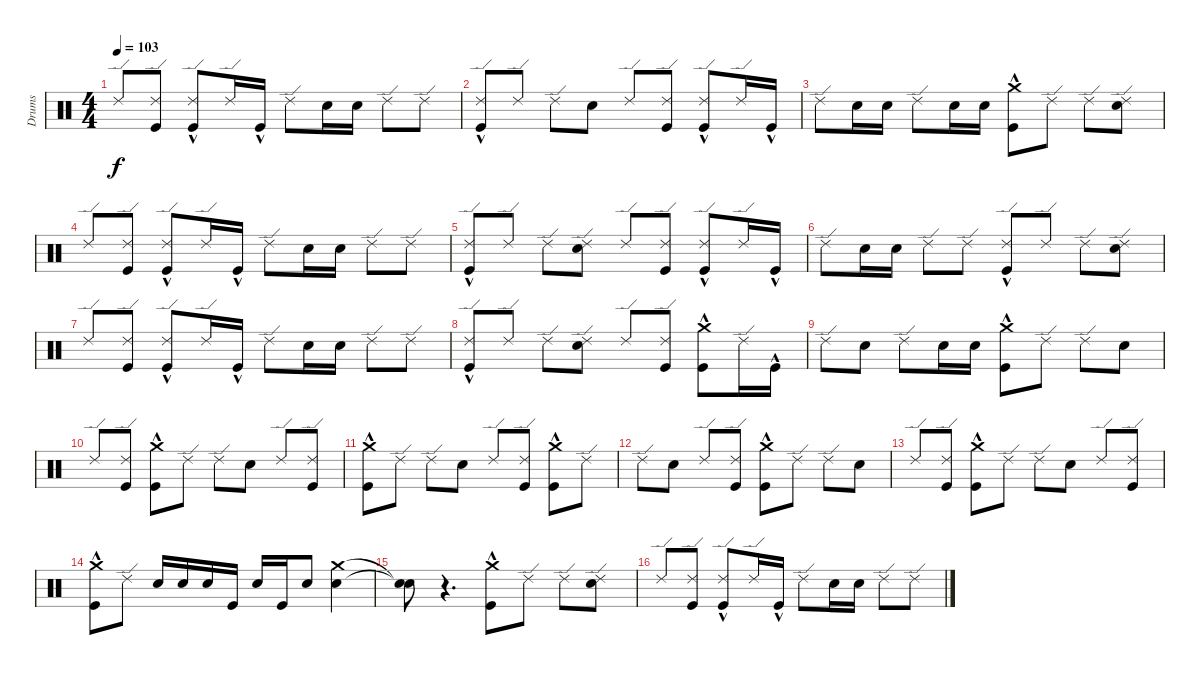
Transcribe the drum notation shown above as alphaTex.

\track ("Drums" "Drums") {instrument percussion}
\staff {score}
\articulation defaults
\ts (4 4)
\tempo 103
\clef neutral
\ks c "Ride (edge) 2".8{dy f}
("Kick (hit)" "Ride (edge) 2").8 ("Kick (hit)"{hac} "Ride (edge) 2").8 "Ride (edge) 2".16 "Kick (hit)"{hac}.16 "Ride (edge) 2".8 "Electric Snare (hit)".16 "Electric Snare (hit)".16 "Ride (edge) 2".8 "Ride (edge) 2".8 |
("Kick (hit)"{hac} "Ride (edge) 2").8 "Ride (edge) 2".8 "Ride (edge) 2".8 "Electric Snare (hit)".8 "Ride (edge) 2".8 ("Kick (hit)" "Ride (edge) 2").8 ("Kick (hit)"{hac} "Ride (edge) 2").8 "Ride (edge) 2".16 "Kick (hit)"{hac}.16 |
"Ride (edge) 2".8 "Electric Snare (hit)".16 "Electric Snare (hit)".16 "Ride (edge) 2".8 "Electric Snare (hit)".16 "Electric Snare (hit)".16 ("Kick (hit)"{hac} "Crash medium (hit)").8 "Ride (edge) 2".8 "Ride (edge) 2".8 ("Electric Snare (hit)" "Ride (edge) 2").8 |
"Ride (edge) 2".8 ("Kick (hit)" "Ride (edge) 2").8 ("Kick (hit)"{hac} "Ride (edge) 2").8 "Ride (edge) 2".16 "Kick (hit)"{hac}.16 "Ride (edge) 2".8 "Electric Snare (hit)".16 "Electric Snare (hit)".16 "Ride (edge) 2".8 "Ride (edge) 2".8 |
("Kick (hit)"{hac} "Ride (edge) 2").8 "Ride (edge) 2".8 "Ride (edge) 2".8 ("Electric Snare (hit)" "Ride (edge) 2").8 "Ride (edge) 2".8 ("Kick (hit)" "Ride (edge) 2").8 ("Kick (hit)"{hac} "Ride (edge) 2").8 "Ride (edge) 2".16 "Kick (hit)"{hac}.16 |
"Ride (edge) 2".8 "Electric Snare (hit)".16 "Electric Snare (hit)".16 "Ride (edge) 2".8 "Ride (edge) 2".8 ("Kick (hit)"{hac} "Ride (edge) 2").8 "Ride (edge) 2".8 "Ride (edge) 2".8 ("Electric Snare (hit)" "Ride (edge) 2").8 |
"Ride (edge) 2".8 ("Kick (hit)" "Ride (edge) 2").8 ("Kick (hit)"{hac} "Ride (edge) 2").8 "Ride (edge) 2".16 "Kick (hit)"{hac}.16 "Ride (edge) 2".8 "Electric Snare (hit)".16 "Electric Snare (hit)".16 "Ride (edge) 2".8 "Ride (edge) 2".8 |
("Kick (hit)"{hac} "Ride (edge) 2").8 "Ride (edge) 2".8 "Ride (edge) 2".8 ("Electric Snare (hit)" "Ride (edge) 2").8 "Ride (edge) 2".8 ("Kick (hit)" "Ride (edge) 2").8 ("Kick (hit)"{hac} "Crash medium (hit)").8 "Ride (edge) 2".16 "Kick (hit)"{hac}.16 |
"Ride (edge) 2".8 "Electric Snare (hit)".8 "Ride (edge) 2".8 "Electric Snare (hit)".16 "Electric Snare (hit)".16 ("Kick (hit)"{hac} "Crash medium (hit)").8 "Ride (edge) 2".8 "Ride (edge) 2".8 "Electric Snare (hit)".8 |
"Ride (edge) 2".8 ("Kick (hit)" "Ride (edge) 2").8 ("Kick (hit)"{hac} "Crash medium (hit)").8 "Ride (edge) 2".8 "Ride (edge) 2".8 "Electric Snare (hit)".8 "Ride (edge) 2".8 ("Kick (hit)" "Ride (edge) 2").8 |
("Kick (hit)"{hac} "Crash medium (hit)").8 "Ride (edge) 2".8 "Ride (edge) 2".8 "Electric Snare (hit)".8 "Ride (edge) 2".8 ("Kick (hit)" "Ride (edge) 2").8 ("Kick (hit)"{hac} "Crash medium (hit)").8 "Ride (edge) 2".8 |
"Ride (edge) 2".8 "Electric Snare (hit)".8 "Ride (edge) 2".8 ("Kick (hit)" "Ride (edge) 2").8 ("Kick (hit)"{hac} "Crash medium (hit)").8 "Ride (edge) 2".8 "Ride (edge) 2".8 "Electric Snare (hit)".8 |
"Ride (edge) 2".8 ("Kick (hit)" "Ride (edge) 2").8 ("Kick (hit)"{hac} "Crash medium (hit)").8 "Ride (edge) 2".8 "Ride (edge) 2".8 "Electric Snare (hit)".8 "Ride (edge) 2".8 ("Kick (hit)" "Ride (edge) 2").8 |
("Kick (hit)"{hac} "Crash medium (hit)").8 "Ride (edge) 2".8 "Electric Snare (hit)".16 "Electric Snare (hit)".16 "Electric Snare (hit)".16 "Kick (hit)".16 "Electric Snare (hit)".16 "Kick (hit)".16 "Electric Snare (hit)".8 ("Crash medium (hit)" "Electric Snare (hit)").4 |
("Snare (hit)"{t} "Snare (hit)"{t}).8 r.4{d} ("Kick (hit)"{hac} "Crash medium (hit)").8 "Ride (edge) 2".8 "Ride (edge) 2".8 ("Electric Snare (hit)" "Ride (edge) 2").8 |
"Ride (edge) 2".8 ("Kick (hit)" "Ride (edge) 2").8 ("Kick (hit)"{hac} "Ride (edge) 2").8 "Ride (edge) 2".16 "Kick (hit)"{hac}.16 "Ride (edge) 2".8 "Electric Snare (hit)".16 "Electric Snare (hit)".16 "Ride (edge) 2".8 "Ride (edge) 2".8
